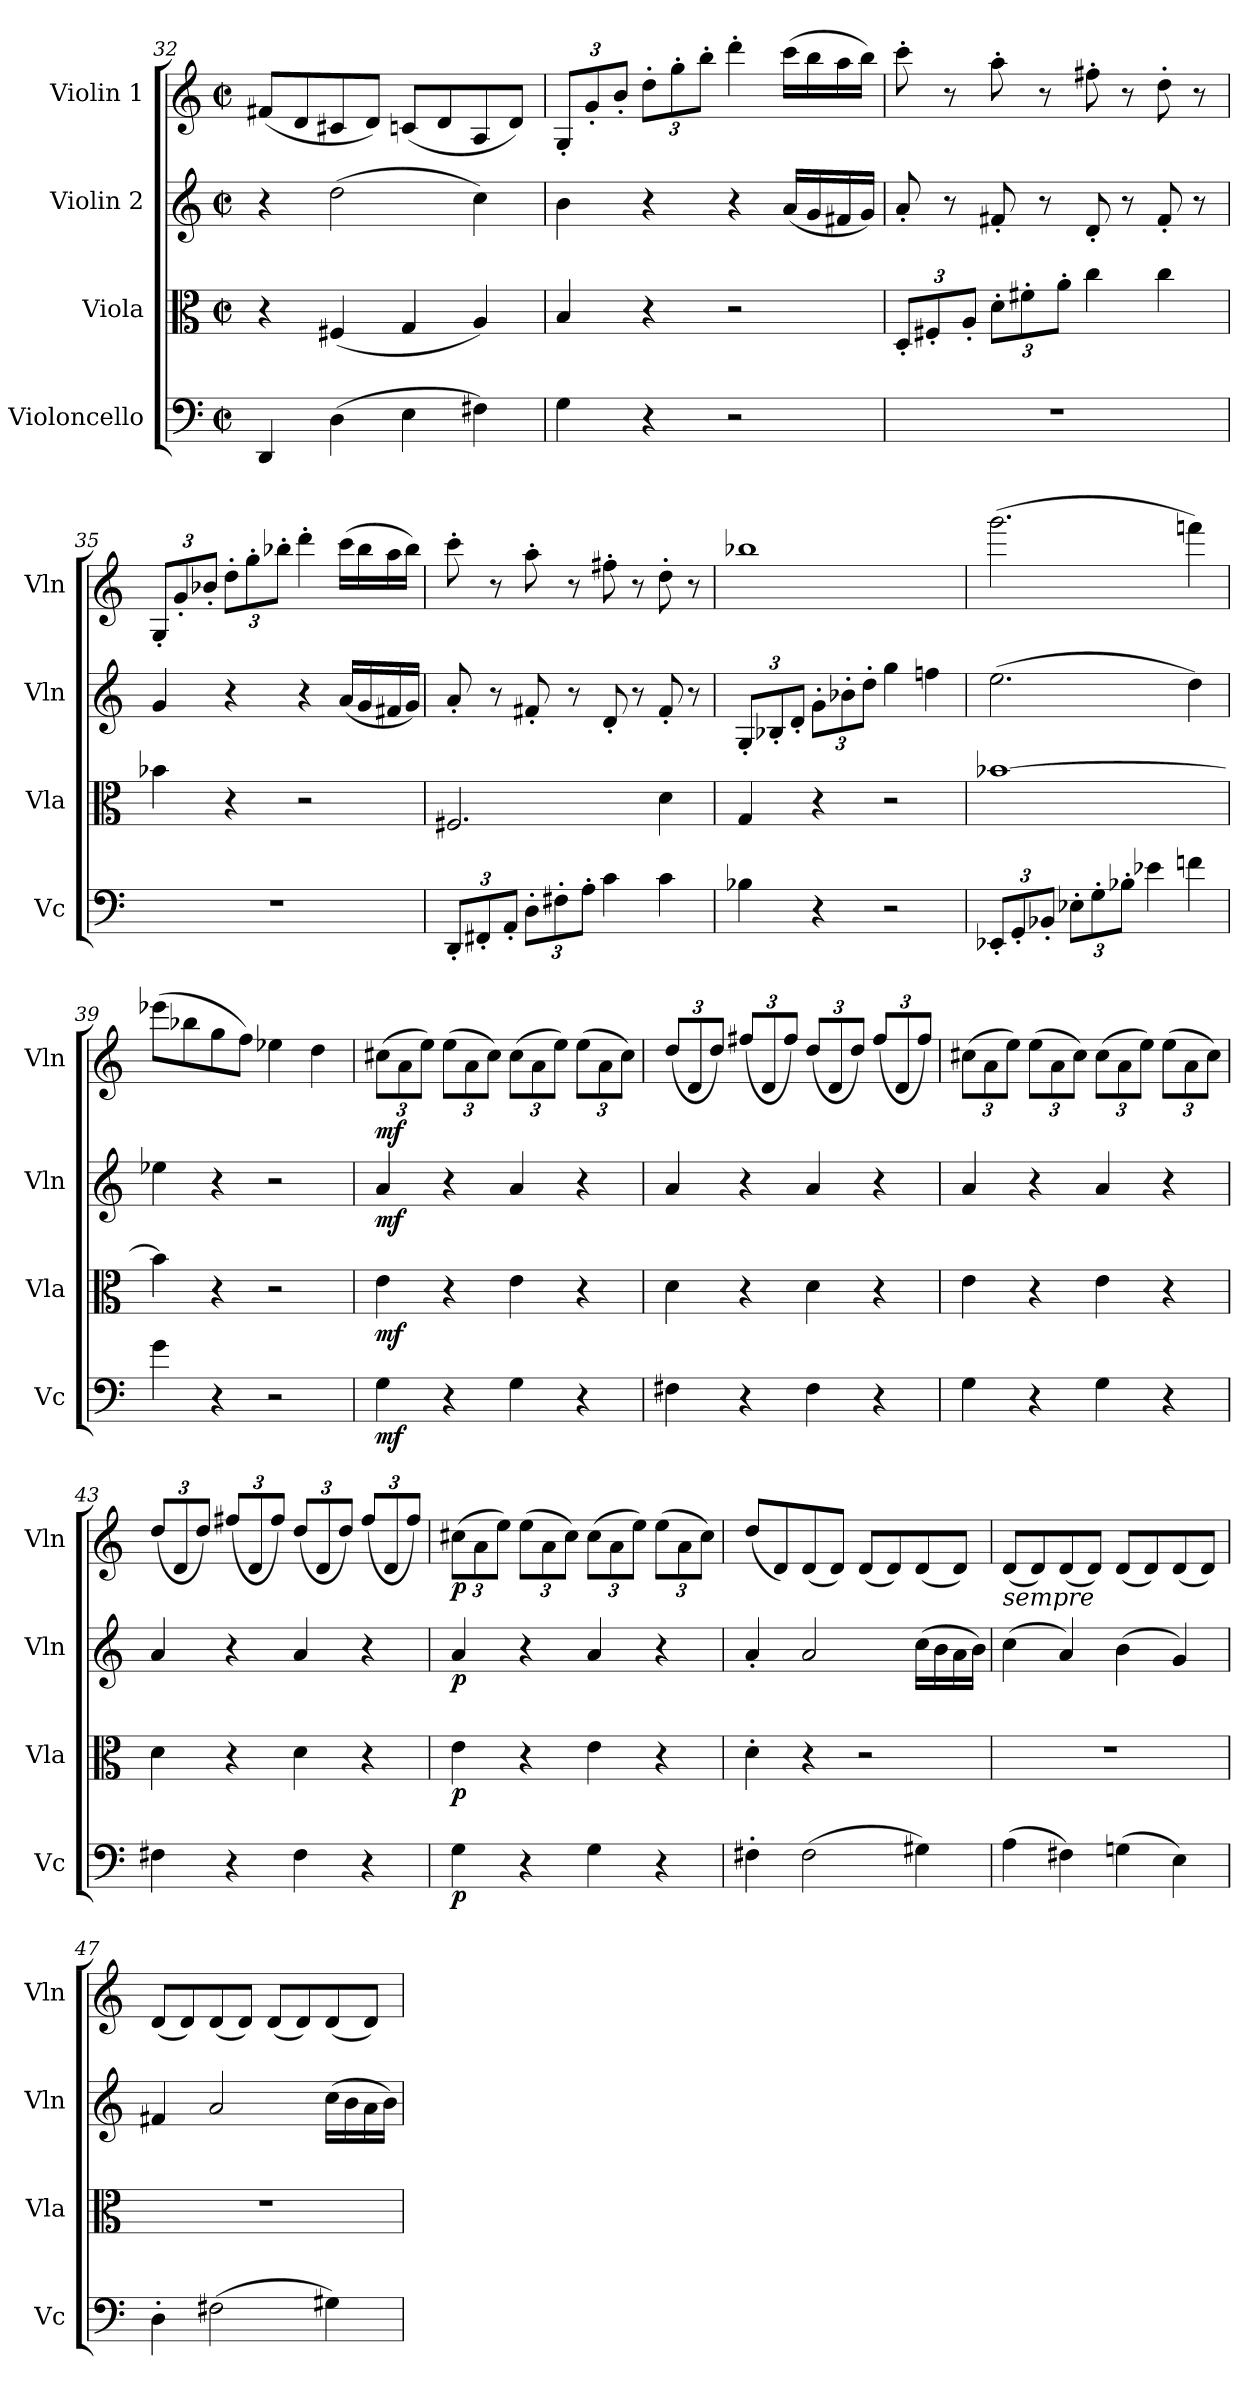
**kern	**dynam	**kern	**dynam	**kern	**dynam	**kern	**dynam
*part4	*part4	*part3	*part3	*part2	*part2	*part1	*part1
*staff4	*staff4	*staff3	*staff3	*staff2	*staff2	*staff1	*staff1
*I"Violoncello	*	*I"Viola	*	*I"Violin 2	*	*I"Violin 1	*
*I'Vc	*	*I'Vla	*	*I'Vln	*	*I'Vln	*
*clefF4	*	*clefC3	*	*clefG2	*	*clefG2	*
*k[]	*	*k[]	*	*k[]	*	*k[]	*
*M2/2	*	*M2/2	*	*M2/2	*	*M2/2	*
*met(c|)	*	*met(c|)	*	*met(c|)	*	*met(c|)	*
=32	=32	=32	=32	=32	=32	=32	=32
4DD/	.	4r	.	4r	.	(8f#X/L	.
.	.	.	.	.	.	8d/	.
(4D\	.	(4F#X/	.	(2dd\	.	8c#X/	.
.	.	.	.	.	.	8d/J)	.
4E\	.	4G/	.	.	.	(8cn/L	.
.	.	.	.	.	.	8d/	.
4F#X\)	.	4A/)	.	4cc\)	.	8A/	.
.	.	.	.	.	.	8d/J)	.
!!LO:LB:g=z
=33	=33	=33	=33	=33	=33	=33	=33
*	*	*	*	*	*	*Xbrackettup	*
4G\	.	4B/	.	4b\	.	12G'/L	.
.	.	.	.	.	.	12g'/	.
.	.	.	.	.	.	12b'/J	.
4r	.	4r	.	4r	.	12dd'\L	.
.	.	.	.	.	.	12gg'\	.
.	.	.	.	.	.	12bb'\J	.
2r	.	2r	.	4r	.	4ddd'\	.
.	.	.	.	(16a/LL	.	(16ccc\LL	.
.	.	.	.	16g/	.	16bb\	.
.	.	.	.	16f#X/	.	16aa\	.
.	.	.	.	16g/JJ)	.	16bb\JJ)	.
!!LO:PB:g=z
=34	=34	=34	=34	=34	=34	=34	=34
*	*	*Xbrackettup	*	*	*	*	*
1r	.	12D'/L	.	8a'/	.	8ccc'\	.
.	.	12F#X'/	.	.	.	.	.
.	.	.	.	8r	.	8r	.
.	.	12A'/J	.	.	.	.	.
.	.	12d'\L	.	8f#X'/	.	8aa'\	.
.	.	12f#X'\	.	.	.	.	.
.	.	.	.	8r	.	8r	.
.	.	12a'\J	.	.	.	.	.
.	.	4cc\	.	8d'/	.	8ff#X'\	.
.	.	.	.	8r	.	8r	.
.	.	4cc\	.	8f#'/	.	8dd'\	.
.	.	.	.	8r	.	8r	.
=35	=35	=35	=35	=35	=35	=35	=35
1r	.	4b-X\	.	4g/	.	12G'/L	.
.	.	.	.	.	.	12g'/	.
.	.	.	.	.	.	12b-X'/J	.
.	.	4r	.	4r	.	12dd'\L	.
.	.	.	.	.	.	12gg'\	.
.	.	.	.	.	.	12bb-X'\J	.
.	.	2r	.	4r	.	4ddd'\	.
.	.	.	.	(16a/LL	.	(16ccc\LL	.
.	.	.	.	16g/	.	16bb-\	.
.	.	.	.	16f#X/	.	16aa\	.
.	.	.	.	16g/JJ)	.	16bb-\JJ)	.
=36	=36	=36	=36	=36	=36	=36	=36
*Xbrackettup	*	*	*	*	*	*	*
12DD'/L	.	2.F#X/	.	8a'/	.	8ccc'\	.
12FF#X'/	.	.	.	.	.	.	.
.	.	.	.	8r	.	8r	.
12AA'/J	.	.	.	.	.	.	.
12D'\L	.	.	.	8f#X'/	.	8aa'\	.
12F#X'\	.	.	.	.	.	.	.
.	.	.	.	8r	.	8r	.
12A'\J	.	.	.	.	.	.	.
4c\	.	.	.	8d'/	.	8ff#X'\	.
.	.	.	.	8r	.	8r	.
4c\	.	4d\	.	8f#'/	.	8dd'\	.
.	.	.	.	8r	.	8r	.
!!LO:LB:g=z
=37	=37	=37	=37	=37	=37	=37	=37
*	*	*	*	*Xbrackettup	*	*	*
4B-X\	.	4G/	.	12G'/L	.	1bb-X	.
.	.	.	.	12B-X'/	.	.	.
.	.	.	.	12d'/J	.	.	.
4r	.	4r	.	12g'\L	.	.	.
.	.	.	.	12b-X'\	.	.	.
.	.	.	.	12dd'\J	.	.	.
2r	.	2r	.	4gg\	.	.	.
.	.	.	.	4ffn\	.	.	.
!!LO:LB:g=z
=38	=38	=38	=38	=38	=38	=38	=38
12EE-X'/L	.	[1b-X	.	(2.ee\	.	(2.ggg\	.
12GG'/	.	.	.	.	.	.	.
12BB-X'/J	.	.	.	.	.	.	.
12E-X'\L	.	.	.	.	.	.	.
12G'\	.	.	.	.	.	.	.
12B-X'\J	.	.	.	.	.	.	.
4e-X\	.	.	.	.	.	.	.
4fn\	.	.	.	4dd\)	.	4fffn\)	.
=39	=39	=39	=39	=39	=39	=39	=39
4g\	.	4b-\]	.	4ee-X\	.	(8eee-X\L	.
.	.	.	.	.	.	8bb-X\	.
4r	.	4r	.	4r	.	8gg\	.
.	.	.	.	.	.	8ff\J)	.
2r	.	2r	.	2r	.	4ee-X\	.
.	.	.	.	.	.	4dd\	.
=40	=40	=40	=40	=40	=40	=40	=40
!	!LO:DY:b	!	!LO:DY:b	!	!LO:DY:b	!	!LO:DY:b
4G\	mf	4e\	mf	4a/	mf	(12cc#X\L	mf
.	.	.	.	.	.	12a\	.
.	.	.	.	.	.	12ee\J)	.
4r	.	4r	.	4r	.	(12ee\L	.
.	.	.	.	.	.	12a\	.
.	.	.	.	.	.	12cc#\J)	.
4G\	.	4e\	.	4a/	.	(12cc#\L	.
.	.	.	.	.	.	12a\	.
.	.	.	.	.	.	12ee\J)	.
4r	.	4r	.	4r	.	(12ee\L	.
.	.	.	.	.	.	12a\	.
.	.	.	.	.	.	12cc#\J)	.
!!LO:LB:g=z
=41	=41	=41	=41	=41	=41	=41	=41
4F#X\	.	4d\	.	4a/	.	(12dd/L	.
.	.	.	.	.	.	12d/	.
.	.	.	.	.	.	12dd/J)	.
4r	.	4r	.	4r	.	(12ff#X/L	.
.	.	.	.	.	.	12d/	.
.	.	.	.	.	.	12ff#/J)	.
4F#\	.	4d\	.	4a/	.	(12dd/L	.
.	.	.	.	.	.	12d/	.
.	.	.	.	.	.	12dd/J)	.
4r	.	4r	.	4r	.	(12ff#/L	.
.	.	.	.	.	.	12d/	.
.	.	.	.	.	.	12ff#/J)	.
!!LO:PB:g=z
=42	=42	=42	=42	=42	=42	=42	=42
4G\	.	4e\	.	4a/	.	(12cc#X\L	.
.	.	.	.	.	.	12a\	.
.	.	.	.	.	.	12ee\J)	.
4r	.	4r	.	4r	.	(12ee\L	.
.	.	.	.	.	.	12a\	.
.	.	.	.	.	.	12cc#\J)	.
4G\	.	4e\	.	4a/	.	(12cc#\L	.
.	.	.	.	.	.	12a\	.
.	.	.	.	.	.	12ee\J)	.
4r	.	4r	.	4r	.	(12ee\L	.
.	.	.	.	.	.	12a\	.
.	.	.	.	.	.	12cc#\J)	.
=43	=43	=43	=43	=43	=43	=43	=43
4F#X\	.	4d\	.	4a/	.	(12dd/L	.
.	.	.	.	.	.	12d/	.
.	.	.	.	.	.	12dd/J)	.
4r	.	4r	.	4r	.	(12ff#X/L	.
.	.	.	.	.	.	12d/	.
.	.	.	.	.	.	12ff#/J)	.
4F#\	.	4d\	.	4a/	.	(12dd/L	.
.	.	.	.	.	.	12d/	.
.	.	.	.	.	.	12dd/J)	.
4r	.	4r	.	4r	.	(12ff#/L	.
.	.	.	.	.	.	12d/	.
.	.	.	.	.	.	12ff#/J)	.
=44	=44	=44	=44	=44	=44	=44	=44
!	!LO:DY:b	!	!LO:DY:b	!	!LO:DY:b	!	!LO:DY:b
4G\	p	4e\	p	4a/	p	(12cc#X\L	p
.	.	.	.	.	.	12a\	.
.	.	.	.	.	.	12ee\J)	.
4r	.	4r	.	4r	.	(12ee\L	.
.	.	.	.	.	.	12a\	.
.	.	.	.	.	.	12cc#\J)	.
4G\	.	4e\	.	4a/	.	(12cc#\L	.
.	.	.	.	.	.	12a\	.
.	.	.	.	.	.	12ee\J)	.
4r	.	4r	.	4r	.	(12ee\L	.
.	.	.	.	.	.	12a\	.
.	.	.	.	.	.	12cc#\J)	.
!!LO:LB:g=z
=45	=45	=45	=45	=45	=45	=45	=45
4F#X'\	.	4d'\	.	4a'/	.	(8dd/L	.
.	.	.	.	.	.	8d/)	.
!	!LO:DY:b	!	!	!	!	!	!
!	!LO:DY:n=1:b	!	!	!	!	!	!
!	!LO:DY:n=2:b	!	!	!	!LO:DY:b	!	!
!	!	!	!	!	!LO:DY:n=1:b	!	!
!	!	!	!	!	!LO:DY:n=2:b	!	!
(2F#\	f other-dynamics p	4r	.	2a/	f other-dynamics p	(8d/	.
.	.	.	.	.	.	8d/J)	.
.	.	2r	.	.	.	(8d/L	.
.	.	.	.	.	.	8d/)	.
4G#X\)	.	.	.	(16cc\LL	.	(8d/	.
.	.	.	.	16b\	.	.	.
.	.	.	.	16a\	.	8d/J)	.
.	.	.	.	16b\JJ)	.	.	.
!!LO:LB:g=z
=46	=46	=46	=46	=46	=46	=46	=46
!	!	!	!	!	!	!LO:TX:b:i:t=sempre	!
(4A\	.	1r	.	(4cc\	.	(8d/L	.
.	.	.	.	.	.	8d/)	.
4F#X\)	.	.	.	4a/)	.	(8d/	.
.	.	.	.	.	.	8d/J)	.
(4Gn\	.	.	.	(4b\	.	(8d/L	.
.	.	.	.	.	.	8d/)	.
4E\)	.	.	.	4g/)	.	(8d/	.
.	.	.	.	.	.	8d/J)	.
=47	=47	=47	=47	=47	=47	=47	=47
4D'\	.	1r	.	4f#X/	.	(8d/L	.
.	.	.	.	.	.	8d/)	.
!	!LO:DY:b	!	!	!	!	!	!
!	!LO:DY:n=1:b	!	!	!	!	!	!
!	!LO:DY:n=2:b	!	!	!	!LO:DY:b	!	!
!	!	!	!	!	!LO:DY:n=1:b	!	!
!	!	!	!	!	!LO:DY:n=2:b	!	!
(2F#X\	f other-dynamics p	.	.	2a/	f other-dynamics p	(8d/	.
.	.	.	.	.	.	8d/J)	.
.	.	.	.	.	.	(8d/L	.
.	.	.	.	.	.	8d/)	.
4G#X\)	.	.	.	(16cc\LL	.	(8d/	.
.	.	.	.	16b\	.	.	.
.	.	.	.	16a\	.	8d/J)	.
.	.	.	.	16b\JJ)	.	.	.
=	=	=	=	=	=	=	=
*-	*-	*-	*-	*-	*-	*-	*-
